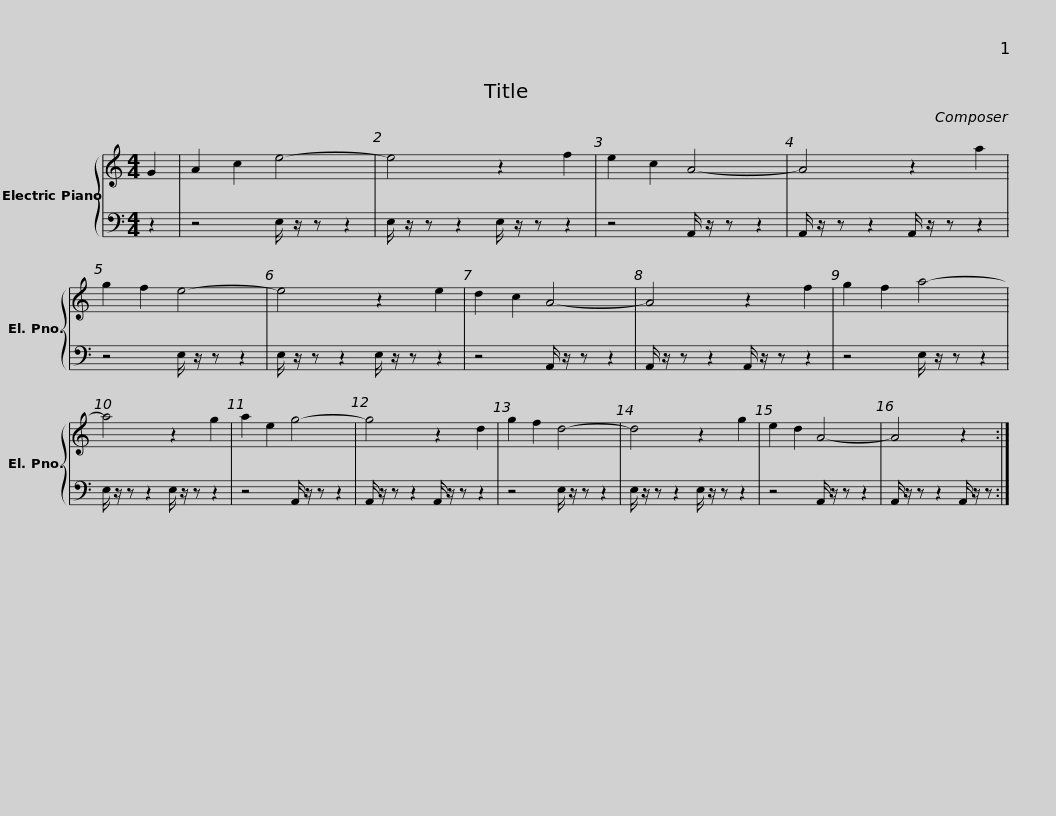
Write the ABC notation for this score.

X:1
%%score { 1 | 2 }
L:1/8
M:4/4
I:linebreak $
K:C
V:1 treble
V:2 bass
V:1
 G2 | A2 c2 e4- | e4 z2 f2 | e2 c2 A4- | A4 z2 a2 |$ %5
 g2 f2 e4- | e4 z2 e2 | d2 c2 A4- | A4 z2 f2 |$ g2 f2 a4- | %10
 a4 z2 g2 | a2 e2 g4- | g4 z2 d2 |$ g2 f2 d4- | d4 z2 g2 | %15
 e2 d2 A4- | A4 z2 :| %17
V:2
 z2 | z4 E,/ z/ z z2 | E,/ z/ z z2 E,/ z/ z z2 | z4 A,,/ z/ z z2 | A,,/ z/ z z2 A,,/ z/ z z2 |$ %5
 z4 E,/ z/ z z2 | E,/ z/ z z2 E,/ z/ z z2 | z4 A,,/ z/ z z2 | A,,/ z/ z z2 A,,/ z/ z z2 |$ z4 E,/ z/ z z2 | %10
 E,/ z/ z z2 E,/ z/ z z2 | z4 A,,/ z/ z z2 | A,,/ z/ z z2 A,,/ z/ z z2 |$ z4 E,/ z/ z z2 | E,/ z/ z z2 E,/ z/ z z2 | %15
 z4 A,,/ z/ z z2 | A,,/ z/ z z2 A,,/ z/ z :| %17
